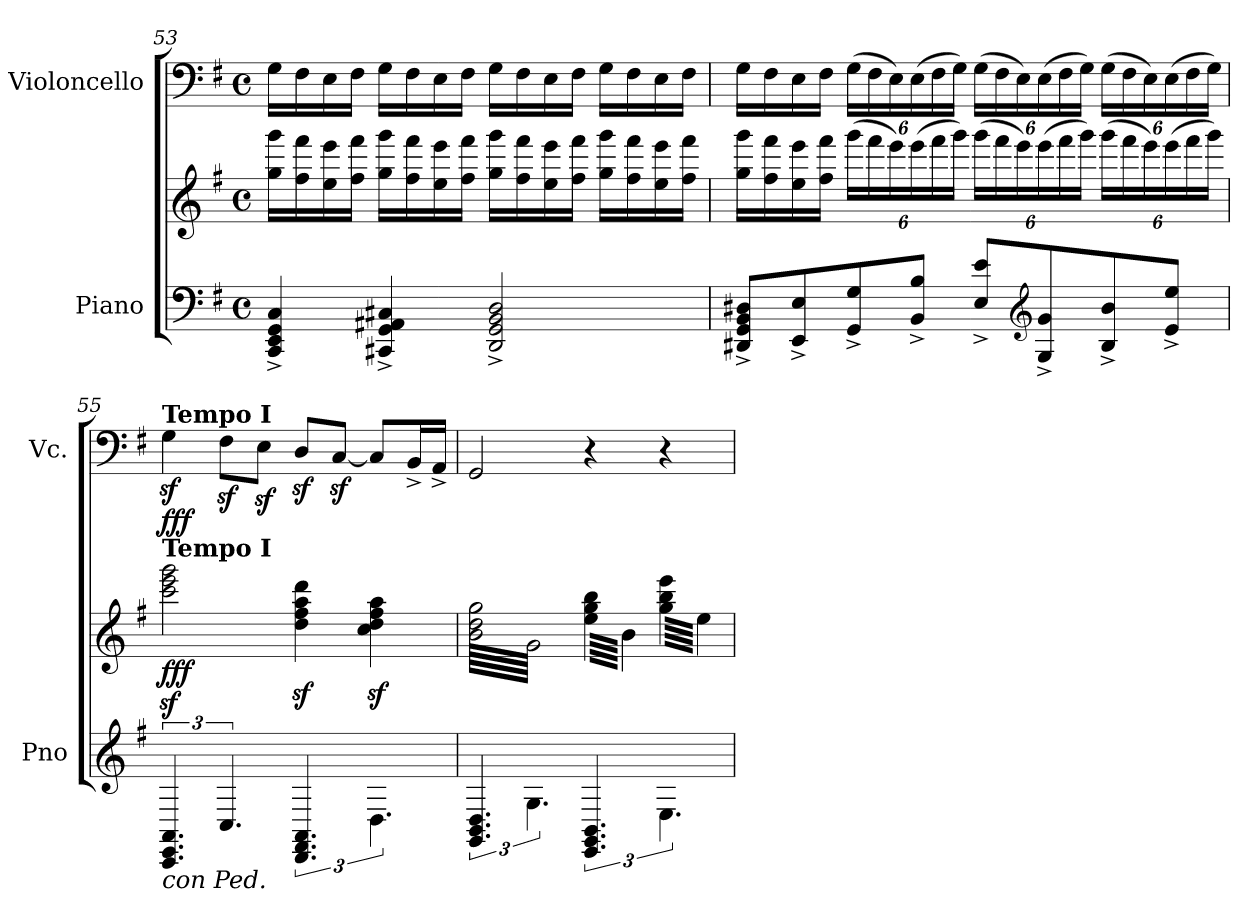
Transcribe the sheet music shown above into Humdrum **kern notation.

**kern	**kern	**dynam	**kern	**dynam
*part2	*part2	*part2	*part1	*part1
*staff3	*staff2	*staff2/3	*staff1	*staff1
*I"Piano	*	*	*I"Violoncello	*
*I'Pno	*	*	*I'Vc.	*
*clefF4	*clefG2	*	*clefF4	*
*k[f#]	*k[f#]	*	*k[f#]	*
*M4/4	*M4/4	*	*M4/4	*
*met(c)	*met(c)	*	*met(c)	*
=53	=53	=53	=53	=53
4CC/^ 4EE/^ 4GG/^ 4C/^	16gg\ 16ggg\LL	.	16G\LL	.
.	16ff#\ 16fff#\	.	16F#\	.
.	16ee\ 16eee\	.	16E\	.
.	16ff#\ 16fff#\JJ	.	16F#\JJ	.
4CC#X/^ 4GG/^ 4AA#X/^ 4C#X/^	16gg\ 16ggg\LL	.	16G\LL	.
.	16ff#\ 16fff#\	.	16F#\	.
.	16ee\ 16eee\	.	16E\	.
.	16ff#\ 16fff#\JJ	.	16F#\JJ	.
2DD/^ 2GG/^ 2BB/^ 2D/^	16gg\ 16ggg\LL	.	16G\LL	.
.	16ff#\ 16fff#\	.	16F#\	.
.	16ee\ 16eee\	.	16E\	.
.	16ff#\ 16fff#\JJ	.	16F#\JJ	.
.	16gg\ 16ggg\LL	.	16G\LL	.
.	16ff#\ 16fff#\	.	16F#\	.
.	16ee\ 16eee\	.	16E\	.
.	16ff#\ 16fff#\JJ	.	16F#\JJ	.
!!LO:PB:g=z
=54	=54	=54	=54	=54
8DD#X/^ 8GG/^ 8BB/^ 8D#X/^L	16gg\ 16ggg\LL	.	16G\LL	.
.	16ff#\ 16fff#\	.	16F#\	.
8EE/^ 8E/^	16ee\ 16eee\	.	16E\	.
.	16ff#\ 16fff#\JJ	.	16F#\JJ	.
*	*Xbrackettup	*	*Xbrackettup	*
8GG/^ 8G/^	(>24ggg\LL	.	(>24G\LL	.
.	24fff#\	.	24F#\	.
.	24eee\)	.	24E\)	.
8BB/^ 8B/^J	(>24eee\	.	(>24E\	.
.	24fff#\	.	24F#\	.
.	24ggg\JJ)	.	24G\JJ)	.
8E/^ 8e/^L	(>24ggg\LL	.	(>24G\LL	.
.	24fff#\	.	24F#\	.
.	24eee\)	.	24E\)	.
*clefG2	*	*	*	*
8G/^ 8g/^	(>24eee\	.	(>24E\	.
.	24fff#\	.	24F#\	.
.	24ggg\JJ)	.	24G\JJ)	.
8B/^ 8b/^	(>24ggg\LL	.	(>24G\LL	.
.	24fff#\	.	24F#\	.
.	24eee\)	.	24E\)	.
8e/^ 8ee/^J	(>24eee\	.	(>24E\	.
.	24fff#\	.	24F#\	.
.	24ggg\JJ)	.	24G\JJ)	.
=55	=55	=55	=55	=55
!	!	!	!LO:TX:B:t=Tempo I	!
!	!LO:TX:a:B:t=Tempo I	!	!	!
!LO:TX:b:i:t=con Ped.	!	!	!	!
!	!	!LO:DY:b	!	!LO:DY:b
6.CC/ 6.EE/ 6.AA/	2ccc\z< 2eee\z< 2ggg\z<	fff	4Gz<\	fff
6.C/	.	.	8F#z<\L	.
.	.	.	8Ez<\J	.
6.DD/ 6.FF#/ 6.AA/	4dd\z< 4ff#\z< 4aa\z< 4ddd\z<	.	8Dz</L	.
.	.	.	[8Cz</J	.
6.D\	4cc\z< 4dd\z< 4ff#\z< 4aa\z<	.	8C/L]	.
.	.	.	16BB^/L	.
.	.	.	16AA^/JJ	.
=56	=56	=56	=56	=56
*	*brackettup	*	*	*
*	*tremolo	*	*	*
6.GG/ 6.BB/ 6.D/	64b\ 64dd\ 64gg\LLLL	.	2GG/	.
.	64g/	.	.	.
.	64b\ 64dd\ 64gg\	.	.	.
.	64g/	.	.	.
.	64b\ 64dd\ 64gg\	.	.	.
.	64g/	.	.	.
.	64b\ 64dd\ 64gg\	.	.	.
.	64g/	.	.	.
.	64b\ 64dd\ 64gg\	.	.	.
.	64g/	.	.	.
.	64b\ 64dd\ 64gg\	.	.	.
.	64g/	.	.	.
.	64b\ 64dd\ 64gg\	.	.	.
.	64g/	.	.	.
.	64b\ 64dd\ 64gg\	.	.	.
.	64g/	.	.	.
6.G\	64b\ 64dd\ 64gg\	.	.	.
.	64g/	.	.	.
.	64b\ 64dd\ 64gg\	.	.	.
.	64g/	.	.	.
.	64b\ 64dd\ 64gg\	.	.	.
.	64g/	.	.	.
.	64b\ 64dd\ 64gg\	.	.	.
.	64g/	.	.	.
.	64b\ 64dd\ 64gg\	.	.	.
.	64g/	.	.	.
.	64b\ 64dd\ 64gg\	.	.	.
.	64g/	.	.	.
.	64b\ 64dd\ 64gg\	.	.	.
.	64g/	.	.	.
.	64b\ 64dd\ 64gg\	.	.	.
.	64g/JJJJ	.	.	.
6.EE/ 6.GG/ 6.BB/	64ee\ 64gg\ 64bb\LLLL	.	4r	.
.	64b\	.	.	.
.	64ee\ 64gg\ 64bb\	.	.	.
.	64b\	.	.	.
.	64ee\ 64gg\ 64bb\	.	.	.
.	64b\	.	.	.
.	64ee\ 64gg\ 64bb\	.	.	.
.	64b\	.	.	.
.	64ee\ 64gg\ 64bb\	.	.	.
.	64b\	.	.	.
.	64ee\ 64gg\ 64bb\	.	.	.
.	64b\	.	.	.
.	64ee\ 64gg\ 64bb\	.	.	.
.	64b\	.	.	.
.	64ee\ 64gg\ 64bb\	.	.	.
.	64b\JJJJ	.	.	.
6.E\	64gg\ 64bb\ 64eee\LLLL	.	4r	.
.	64ee\	.	.	.
.	64gg\ 64bb\ 64eee\	.	.	.
.	64ee\	.	.	.
.	64gg\ 64bb\ 64eee\	.	.	.
.	64ee\	.	.	.
.	64gg\ 64bb\ 64eee\	.	.	.
.	64ee\	.	.	.
.	64gg\ 64bb\ 64eee\	.	.	.
.	64ee\	.	.	.
.	64gg\ 64bb\ 64eee\	.	.	.
.	64ee\	.	.	.
.	64gg\ 64bb\ 64eee\	.	.	.
.	64ee\	.	.	.
.	64gg\ 64bb\ 64eee\	.	.	.
.	64ee\JJJJ	.	.	.
*	*Xtremolo	*	*	*
.	.	.	.	.
.	.	.	.	.
.	.	.	.	.
.	.	.	.	.
.	.	.	.	.
.	.	.	.	.
.	.	.	.	.
.	.	.	.	.
=	=	=	=	=
*-	*-	*-	*-	*-
